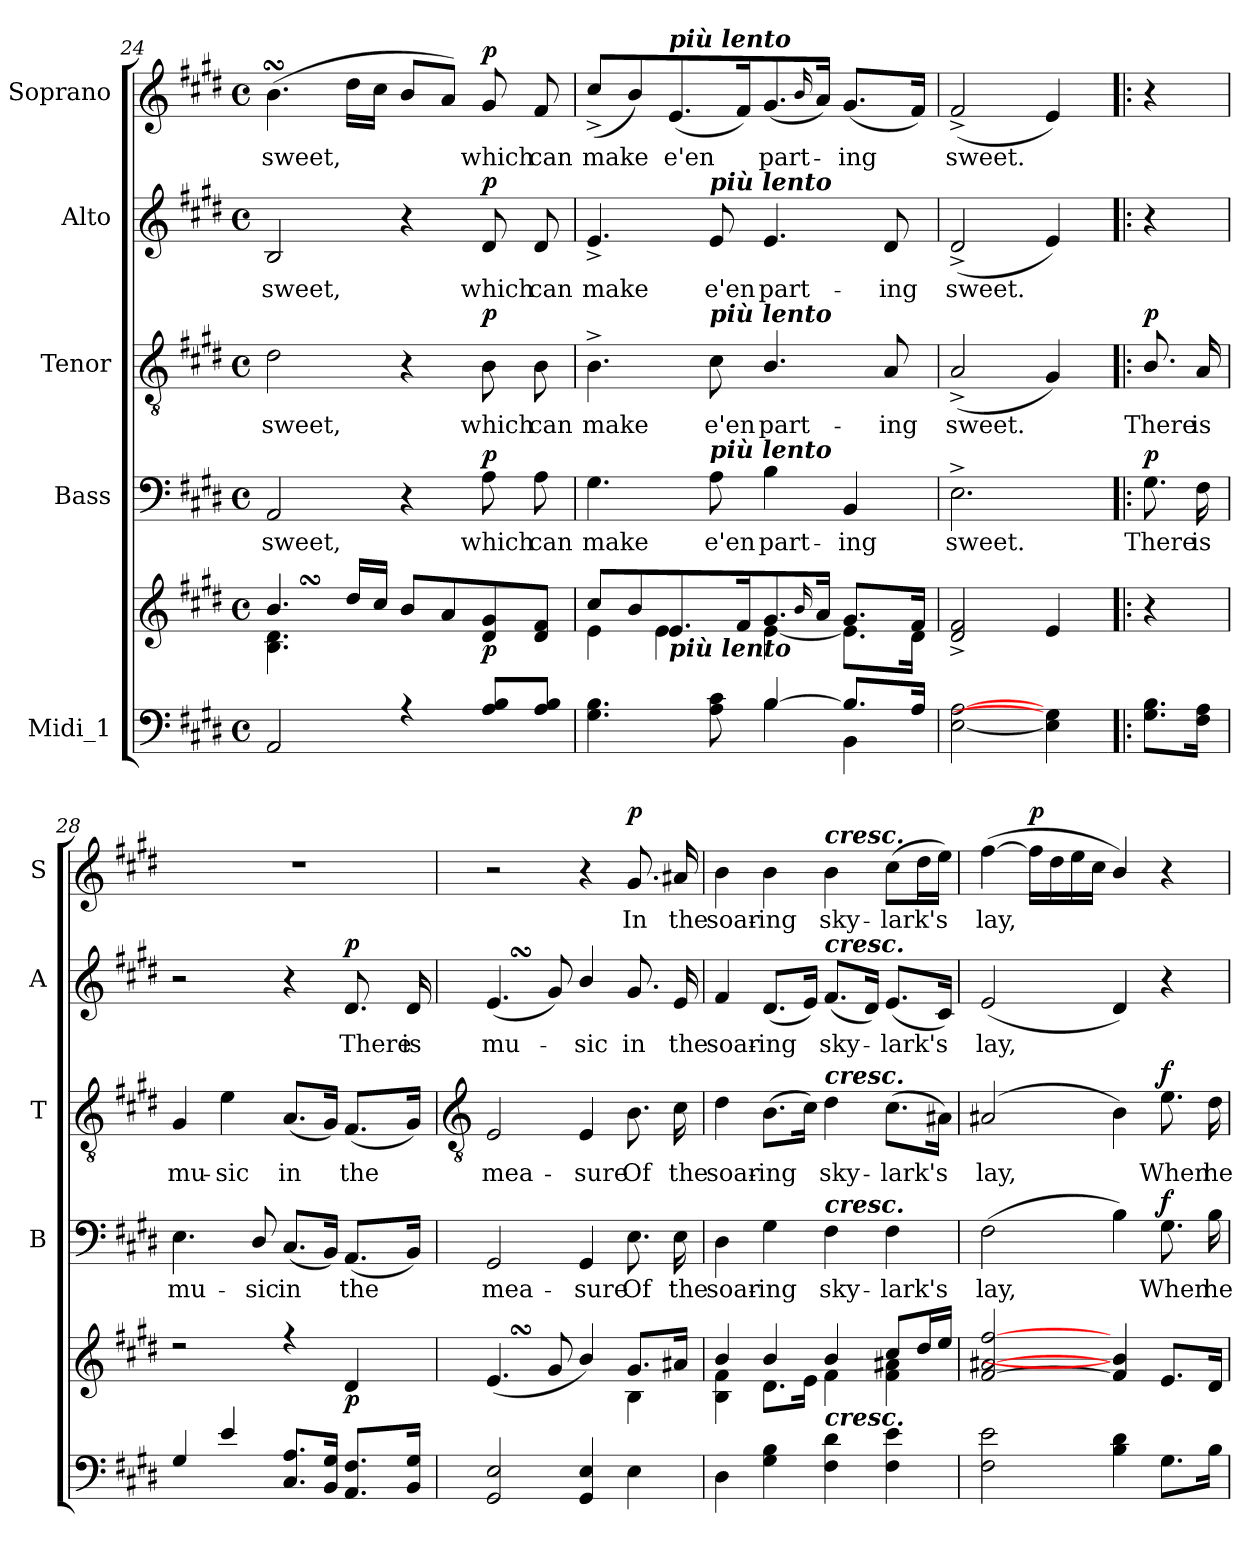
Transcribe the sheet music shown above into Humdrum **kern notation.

**kern	**kern	**dynam	**kern	**text	**dynam	**kern	**text	**dynam	**kern	**text	**dynam	**kern	**text	**dynam
*part5	*part5	*part5	*part4	*part4	*part4	*part3	*part3	*part3	*part2	*part2	*part2	*part1	*part1	*part1
*staff6	*staff5	*staff5/6	*staff4	*staff4	*staff4	*staff3	*staff3	*staff3	*staff2	*staff2	*staff2	*staff1	*staff1	*staff1
*I"Midi_1	*	*	*I"Bass	*	*	*I"Tenor	*	*	*I"Alto	*	*	*I"Soprano	*	*
*	*	*	*I'B	*	*	*I'T	*	*	*I'A	*	*	*I'S	*	*
!!LO:LB:g=z
*clefF4	*clefG2	*	*clefF4	*	*	*clefGv2	*	*	*clefG2	*	*	*clefG2	*	*
*k[f#c#g#d#]	*k[f#c#g#d#]	*	*k[f#c#g#d#]	*	*	*k[f#c#g#d#]	*	*	*k[f#c#g#d#]	*	*	*k[f#c#g#d#]	*	*
*E:	*E:	*	*E:	*	*	*E:	*	*	*E:	*	*	*E:	*	*
*M4/4	*M4/4	*	*M4/4	*	*	*M4/4	*	*	*M4/4	*	*	*M4/4	*	*
*met(c)	*met(c)	*	*met(c)	*	*	*met(c)	*	*	*met(c)	*	*	*met(c)	*	*
=24	=24	=24	=24	=24	=24	=24	=24	=24	=24	=24	=24	=24	=24	=24
*^	*^	*	*	*	*	*	*	*	*	*	*	*	*	*
!	!	!	!	!	!	!LO:LY:b	!	!	!LO:LY:b	!	!	!LO:LY:b	!	!	!LO:LY:b	!
2AA	1ryy	4.bSSS/	4.B\ 4.d#\	.	2AA	sweet,	.	2d#	sweet,	.	2B	sweet,	.	(<4.bsSSS	sweet,	.
.	.	16dd#/LL	8ryy	.	.	.	.	.	.	.	.	.	.	16dd#LL	.	.
.	.	16cc#/JJ	.	.	.	.	.	.	.	.	.	.	.	16cc#JJ	.	.
4r	.	8bL	4ryy	.	4r	.	.	4r	.	.	4r	.	.	8bL	.	.
.	.	8a	.	.	.	.	.	.	.	.	.	.	.	8aJ)	.	.
!	!	!	!	!LO:DY:b	!	!LO:LY:b	!LO:DY:b	!	!LO:LY:b	!LO:DY:b	!	!LO:LY:b	!LO:DY:b	!	!LO:LY:b	!LO:DY:b
8A 8BL	.	8d# 8g#	4ryy	p	8A	which	p	8B	which	p	8d#	which	p	8g#	which	p
!	!	!	!	!	!	!LO:LY:b	!	!	!LO:LY:b	!	!	!LO:LY:b	!	!	!LO:LY:b	!
8A 8BJ	.	8d# 8f#J	.	.	8A	can	.	8B	can	.	8d#	can	.	8f#	can	.
=25	=25	=25	=25	=25	=25	=25	=25	=25	=25	=25	=25	=25	=25	=25	=25	=25
!	!	!	!	!	!	!LO:LY:b	!	!	!LO:LY:b	!	!	!LO:LY:b	!	!	!LO:LY:b	!
4.G# 4.B	2ryy	8cc#/L	4e\	.	4.G#	make	.	4.B^	make	.	4.e^	make	.	(>8cc#^L	make	.
.	.	8b/J	.	.	.	.	.	.	.	.	.	.	.	8bJ)	.	.
!	!	!	!	!	!	!	!	!	!	!	!	!	!	!LO:TX:a:Bi:t=più lento	!	!
!	!	!LO:TX:b:Bi:t=più lento	!	!	!	!	!	!	!	!	!	!	!	!	!	!
!	!	!	!	!	!	!	!	!	!	!	!	!	!	!	!LO:LY:b	!
.	.	8.eL	4e\	.	.	.	.	.	.	.	.	.	.	(<8.eL	e'en	.
!	!	!	!	!	!	!	!	!	!	!	!LO:TX:a:Bi:t=più lento	!	!	!	!	!
!	!	!	!	!	!	!	!	!LO:TX:a:Bi:t=più lento	!	!	!	!	!	!	!	!
!	!	!	!	!	!LO:TX:a:Bi:t=più lento	!	!	!	!	!	!	!	!	!	!	!
!	!	!	!	!	!	!LO:LY:b	!	!	!LO:LY:b	!	!	!LO:LY:b	!	!	!	!
8A 8c#	.	.	.	.	8A	e'en	.	8c#	e'en	.	8e	e'en	.	.	.	.
.	.	16f#J	.	.	.	.	.	.	.	.	.	.	.	16f#J)	.	.
!	!	!	!	!	!	!LO:LY:b	!	!	!LO:LY:b	!	!	!LO:LY:b	!	!	!LO:LY:b	!
[4B	4B	8.g#L	[4e\	.	4B	part-	.	4.B/	part-	.	4.e	part-	.	(<8.g#L	part-	.
.	.	16qqb/L	.	.	.	.	.	.	.	.	.	.	.	16qqbL	.	.
.	.	16aJJ	.	.	.	.	.	.	.	.	.	.	.	16aJJ)	.	.
!	!	!	!	!	!	!LO:LY:b	!	!	!	!	!	!	!	!	!LO:LY:b	!
8.B/L]	4BB\	8.g#L	8.e\L]	.	4BB	-ing	.	.	.	.	.	.	.	(<8.g#L	ing	.
!	!	!	!	!	!	!	!	!	!LO:LY:b	!	!	!LO:LY:b	!	!	!	!
.	.	.	.	.	.	.	.	8A	-ing	.	8d#	-ing	.	.	.	.
16A/J	.	16f#J	16d#\J	.	.	.	.	.	.	.	.	.	.	16f#J)	.	.
=26	=26	=26	=26	=26	=26	=26	=26	=26	=26	=26	=26	=26	=26	=26	=26	=26
!	!	!	!	!	!	!LO:LY:b	!	!	!LO:LY:b	!	!	!LO:LY:b	!	!	!LO:LY:b	!
[2E [2A	2.ryy	2d#^ 2f#^	2.ryy	.	2.E^	sweet.	.	(<2A^	sweet.	.	(<2d#^	sweet.	.	(<2f#^	sweet.	.
4E] 4G#]	.	4e	.	.	.	.	.	4G#)	.	.	4e)	.	.	4e)	.	.
=27!|:	=27!|:	=27!|:	=27!|:	=27!|:	=27!|:	=27!|:	=27!|:	=27!|:	=27!|:	=27!|:	=27!|:	=27!|:	=27!|:	=27!|:	=27!|:	=27!|:
!	!	!	!	!	!	!LO:LY:b	!LO:DY:b	!	!LO:LY:b	!LO:DY:b	!	!	!	!	!	!
8.G# 8.BL	4ryy	4r	4ryy	.	8.G#	There	p	8.B/	There	p	4r	.	.	4r	.	.
!	!	!	!	!	!	!LO:LY:b	!	!	!LO:LY:b	!	!	!	!	!	!	!
16F# 16AJ	.	.	.	.	16F#	is	.	16A	is	.	.	.	.	.	.	.
=28	=28	=28	=28	=28	=28	=28	=28	=28	=28	=28	=28	=28	=28	=28	=28	=28
!	!	!	!	!	!	!LO:LY:b	!	!	!LO:LY:b	!	!	!	!	!	!	!
4G#	1ryy	2r	1ryy	.	4.E	mu-	.	4G#	mu-	.	2r	.	.	1r	.	.
!	!	!	!	!	!	!	!	!	!LO:LY:b	!	!	!	!	!	!	!
4e	.	.	.	.	.	.	.	4e	-sic	.	.	.	.	.	.	.
!	!	!	!	!	!	!LO:LY:b	!	!	!	!	!	!	!	!	!	!
.	.	.	.	.	8D#/	-sic	.	.	.	.	.	.	.	.	.	.
!	!	!	!	!	!	!LO:LY:b	!	!	!LO:LY:b	!	!	!	!	!	!	!
8.C# 8.AL	.	4r	.	.	(<8.C#L	in	.	(<8.AL	in	.	4r	.	.	.	.	.
16BB 16G#J	.	.	.	.	16BBJ)	.	.	16G#J)	.	.	.	.	.	.	.	.
!	!	!	!	!LO:DY:b	!	!LO:LY:b	!	!	!LO:LY:b	!	!	!LO:LY:b	!LO:DY:b	!	!	!
8.AA 8.F#L	.	4d#	.	p	(<8.AAL	the	.	(<8.F#L	the	.	8.d#	There	p	.	.	.
!	!	!	!	!	!	!	!	!	!	!	!	!LO:LY:b	!	!	!	!
16BB 16G#J	.	.	.	.	16BBJ)	.	.	16G#J)	.	.	16d#	is	.	.	.	.
*v	*v	*	*	*	*	*	*	*	*	*	*	*	*	*	*	*
!!LO:LB:g=z
=29	=29	=29	=29	=29	=29	=29	=29	=29	=29	=29	=29	=29	=29	=29	=29
*	*	*	*	*	*	*	*clefGv2	*	*	*	*	*	*	*	*
!	!	!	!	!	!LO:LY:b	!	!	!LO:LY:b	!	!	!LO:LY:b	!	!	!	!
2GG# 2E	(<4.eSSs	2ryy	.	2GG#	mea-	.	2E	mea-	.	(<4.eSSs	mu-	.	2r	.	.
.	8g#	.	.	.	.	.	.	.	.	8g#)	.	.	.	.	.
!	!	!	!	!	!LO:LY:b	!	!	!LO:LY:b	!	!	!LO:LY:b	!	!	!	!
4GG# 4E	4b/)	4ryy	.	4GG#	-sure	.	4E	-sure	.	4b/	sic	.	4r	.	.
!	!	!	!	!	!LO:LY:b	!	!	!LO:LY:b	!	!	!LO:LY:b	!	!	!LO:LY:b	!LO:DY:b
4E	8.g#L	4B\	.	8.E	Of	.	8.B	Of	.	8.g#	in	.	8.g#	In	p
!	!	!	!	!	!LO:LY:b	!	!	!LO:LY:b	!	!	!LO:LY:b	!	!	!LO:LY:b	!
.	16a#XJ	.	.	16E	the	.	16c#	the	.	16e	the	.	16a#X	the	.
=30	=30	=30	=30	=30	=30	=30	=30	=30	=30	=30	=30	=30	=30	=30	=30
!	!	!	!	!	!LO:LY:b	!	!	!LO:LY:b	!	!	!LO:LY:b	!	!	!LO:LY:b	!
4D#	4b/	4B\ 4f#\	.	4D#	soar-	.	4d#	soar-	.	4f#	soar-	.	4b	soar-	.
!	!	!	!	!	!LO:LY:b	!	!	!LO:LY:b	!	!	!LO:LY:b	!	!	!LO:LY:b	!
4G# 4B	4b/	8.d#\L	.	4G#	-ing	.	(>8.BL	-ing	.	(<8.d#L	-ing	.	4b	-ing	.
.	.	16e\J	.	.	.	.	16c#J)	.	.	16eJ)	.	.	.	.	.
!	!	!	!	!	!	!	!	!	!	!	!	!	!LO:TX:a:Bi:t=cresc.	!	!
!	!	!	!	!	!	!	!	!	!	!LO:TX:a:Bi:t=cresc.	!	!	!	!	!
!	!	!	!	!	!	!	!LO:TX:a:Bi:t=cresc.	!	!	!	!	!	!	!	!
!	!	!	!	!LO:TX:a:Bi:t=cresc.	!	!	!	!	!	!	!	!	!	!	!
!	!LO:TX:b:Bi:t=cresc.	!	!	!	!	!	!	!	!	!	!	!	!	!	!
!	!	!	!	!	!LO:LY:b	!	!	!LO:LY:b	!	!	!LO:LY:b	!	!	!LO:LY:b	!
4F# 4d#	4b/	4f#\	.	4F#	sky-	.	4d#	sky-	.	(<8.f#L	sky-	.	4b	sky-	.
.	.	.	.	.	.	.	.	.	.	16d#J)	.	.	.	.	.
!	!	!	!	!	!LO:LY:b	!	!	!LO:LY:b	!	!	!LO:LY:b	!	!	!LO:LY:b	!
4F# 4e	8cc#/L	4f#\ 4a#X\	.	4F#	-lark's	.	(>8.c#L	-lark's	.	(<8.eL	lark's	.	(>8cc#L	-lark's	.
.	16dd#/L	.	.	.	.	.	.	.	.	.	.	.	16dd#L	.	.
.	16ee/JJ	.	.	.	.	.	16A#XJ)	.	.	16c#J)	.	.	16eeJJ)	.	.
=31	=31	=31	=31	=31	=31	=31	=31	=31	=31	=31	=31	=31	=31	=31	=31
!	!	!	!	!	!LO:LY:b	!	!	!LO:LY:b	!	!	!LO:LY:b	!	!	!LO:LY:b	!
2F# 2e	[2f# [2a#X [2ff#	1ryy	.	(>2F#	lay,	.	(<2A#X	lay,	.	(<2e	lay,	.	(>[4ff#	lay,	.
!	!	!	!	!	!	!	!	!	!	!	!	!	!	!	!LO:DY:b
.	.	.	.	.	.	.	.	.	.	.	.	.	16ff#LL]	.	p
.	.	.	.	.	.	.	.	.	.	.	.	.	16dd#	.	.
.	.	.	.	.	.	.	.	.	.	.	.	.	16ee	.	.
.	.	.	.	.	.	.	.	.	.	.	.	.	16cc#JJ	.	.
4B 4d#	4f#] 4b]	.	.	4B)	.	.	4B)	.	.	4d#)	.	.	4b/)	.	.
!	!	!	!	!	!LO:LY:b	!LO:DY:b	!	!LO:LY:b	!LO:DY:b	!	!	!	!	!	!
8.G#L	8.eL	.	.	8.G#	When	f	8.e	When	f	4r	.	.	4r	.	.
!	!	!	!	!	!LO:LY:b	!	!	!LO:LY:b	!	!	!	!	!	!	!
16BJ	16d#J	.	.	16B	he	.	16d#	he	.	.	.	.	.	.	.
*	*v	*v	*	*	*	*	*	*	*	*	*	*	*	*	*
=	=	=	=	=	=	=	=	=	=	=	=	=	=	=
*-	*-	*-	*-	*-	*-	*-	*-	*-	*-	*-	*-	*-	*-	*-
